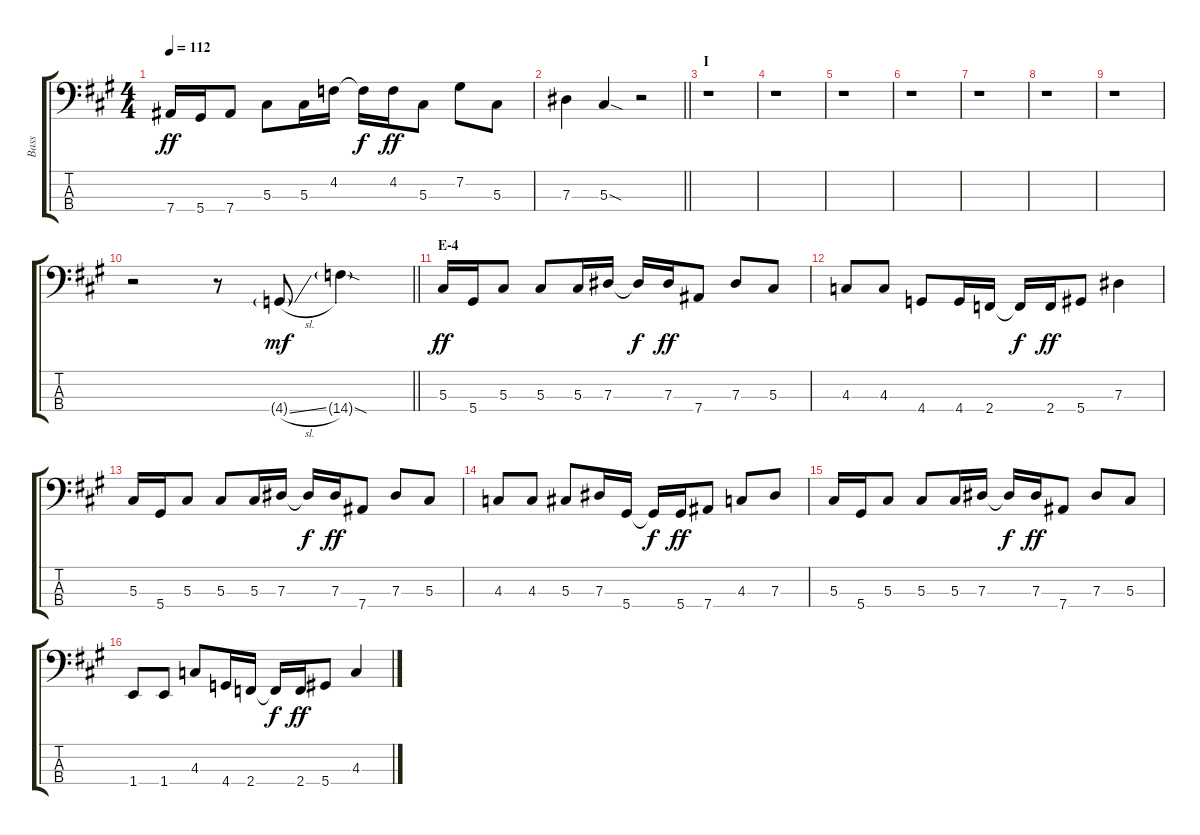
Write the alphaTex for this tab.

\track ("Bass" "Bass") {instrument electricbasspick}
\staff {score tabs}
\tuning (Gb2 Db2 Ab1 Eb1) {hide}
\ts (4 4)
\tempo 112
\clef f4
\ks a
7.4.16{dy ff} 5.4.16 7.4.8 5.3.8 5.3.16 4.2.16 4.2{t}.16{dy f} 4.2.16{dy ff} 5.3.8 7.2.8 5.3.8 |
\barLineRight lightlight
7.3.4 5.3{sod}.4 r.2 |
\section ("" "I")
r.1 |
r.1 |
r.1 |
r.1 |
r.1 |
r.1 |
r.1 |
\barLineRight lightlight
r.2 r.8 4.4{sl g}.8{dy mf} 14.4{sod g}.4 |
\section ("" "E-4")
5.3.16{dy ff} 5.4.16 5.3.8 5.3.8 5.3.16 7.3.16 7.3{t}.16{dy f} 7.3.16{dy ff} 7.4.8 7.3.8 5.3.8 |
4.3.8 4.3.8 4.4.8 4.4.16 2.4.16 2.4{t}.16{dy f} 2.4.16{dy ff} 5.4.8 7.3.4 |
5.3.16 5.4.16 5.3.8 5.3.8 5.3.16 7.3.16 7.3{t}.16{dy f} 7.3.16{dy ff} 7.4.8 7.3.8 5.3.8 |
4.3.8 4.3.8 5.3.8 7.3.16 5.4.16 5.4{t}.16{dy f} 5.4.16{dy ff} 7.4.8 4.3.8 7.3.8 |
5.3.16 5.4.16 5.3.8 5.3.8 5.3.16 7.3.16 7.3{t}.16{dy f} 7.3.16{dy ff} 7.4.8 7.3.8 5.3.8 |
1.4.8 1.4.8 4.3.8 4.4.16 2.4.16 2.4{t}.16{dy f} 2.4.16{dy ff} 5.4.8 4.3.4
